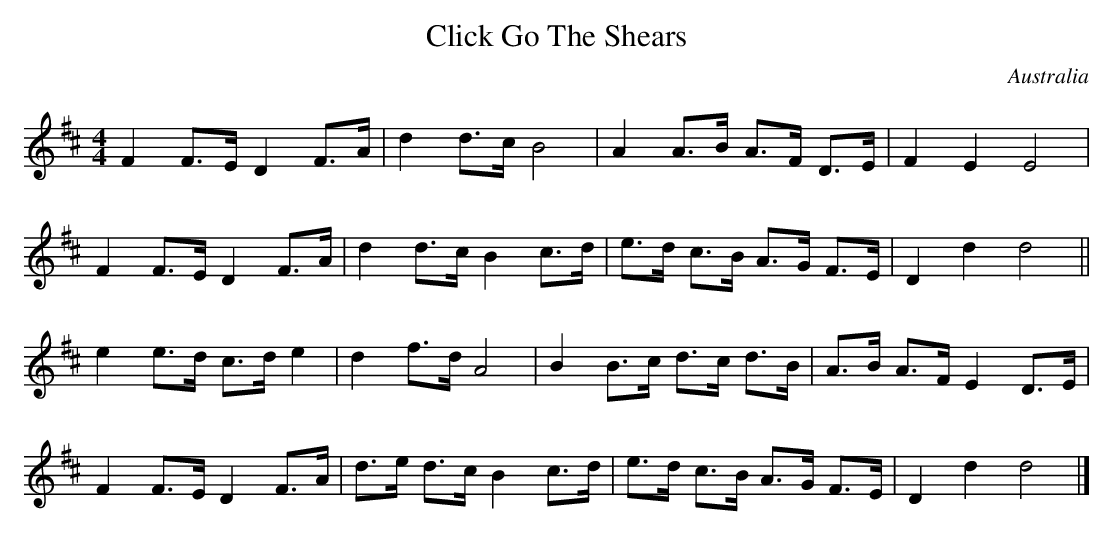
X:1
T:Click Go The Shears
M:4/4
O:Australia
K:Dmaj
F2 F>E D2 F>A | d2 d>c B4     | A2  A>B A>F D>E | F2 E2 E4 |
F2 F>E D2 F>A | d2 d>c B2 c>d | e>d c>B A>G F>E | D2 d2 d4 ||
e2 e>d c>d e2 | d2  f>d A4     | B2  B>c d>c d>B | A>B A>F E2 D>E |
F2 F>E D2 F>A | d>e d>c B2 c>d | e>d c>B A>G F>E | D2 d2 d4|]
